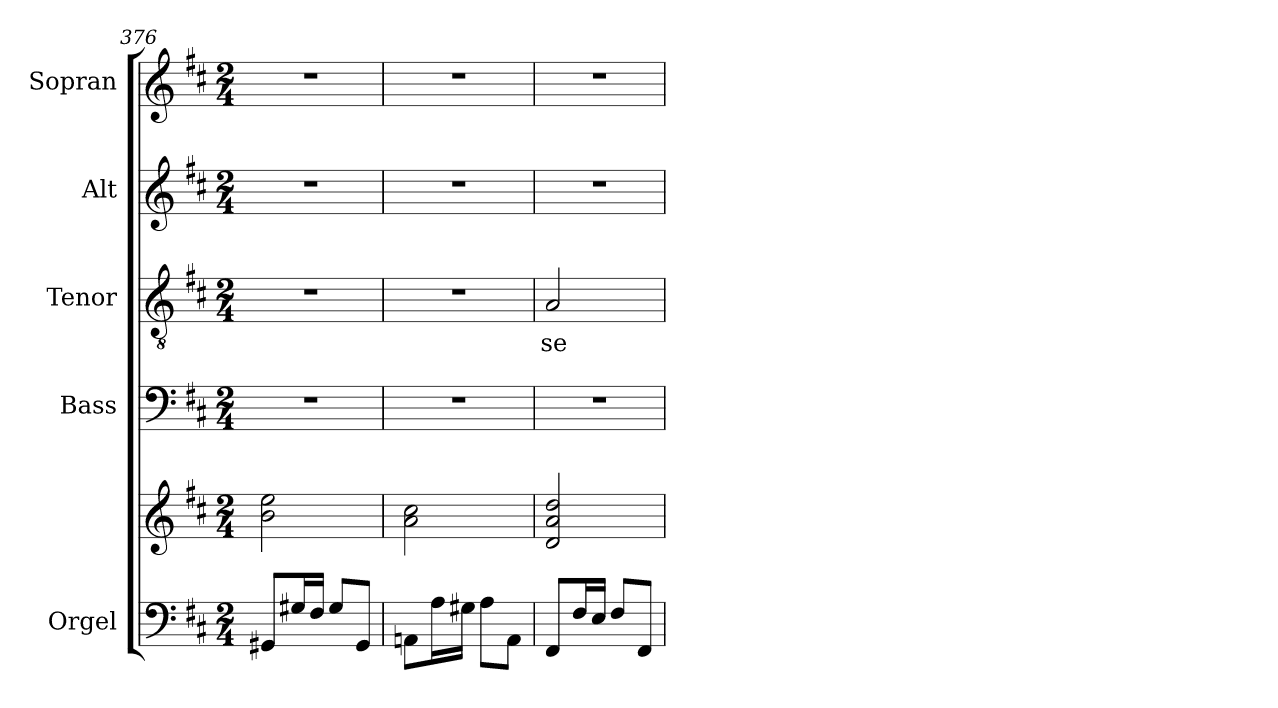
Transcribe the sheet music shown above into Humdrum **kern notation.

**kern	**kern	**kern	**kern	**text	**kern	**kern
*part5	*part5	*part4	*part3	*part3	*part2	*part1
*staff6	*staff5	*staff4	*staff3	*staff3	*staff2	*staff1
*I"Orgel	*	*I"Bass	*I"Tenor	*	*I"Alt	*I"Sopran
*I'Org.	*	*I'B.	*I'T.	*	*I'A.	*I'S.
!!LO:PB:g=z
*clefF4	*clefG2	*clefF4	*clefGv2	*	*clefG2	*clefG2
*k[f#c#]	*k[f#c#]	*k[f#c#]	*k[f#c#]	*	*k[f#c#]	*k[f#c#]
*D:	*D:	*D:	*D:	*	*D:	*D:
*M2/4	*M2/4	*M2/4	*M2/4	*	*M2/4	*M2/4
=376	=376	=376	=376	=376	=376	=376
8GG#X/L	2b\ 2ee\	2r	2r	.	2r	2r
16G#X/L	.	.	.	.	.	.
16F#/JJ	.	.	.	.	.	.
8G#/L	.	.	.	.	.	.
8GG#/J	.	.	.	.	.	.
=377	=377	=377	=377	=377	=377	=377
8AAn\L	2a\ 2cc#\	2r	2r	.	2r	2r
16A\L	.	.	.	.	.	.
16G#X\JJ	.	.	.	.	.	.
8A\L	.	.	.	.	.	.
8AA\J	.	.	.	.	.	.
=378	=378	=378	=378	=378	=378	=378
!	!	!	!	!LO:LY:b	!	!
8FF#/L	2d/ 2a/ 2dd/	2r	2A/	se-	2r	2r
16F#/L	.	.	.	.	.	.
16E/JJ	.	.	.	.	.	.
8F#/L	.	.	.	.	.	.
8FF#/J	.	.	.	.	.	.
=	=	=	=	=	=	=
*-	*-	*-	*-	*-	*-	*-
